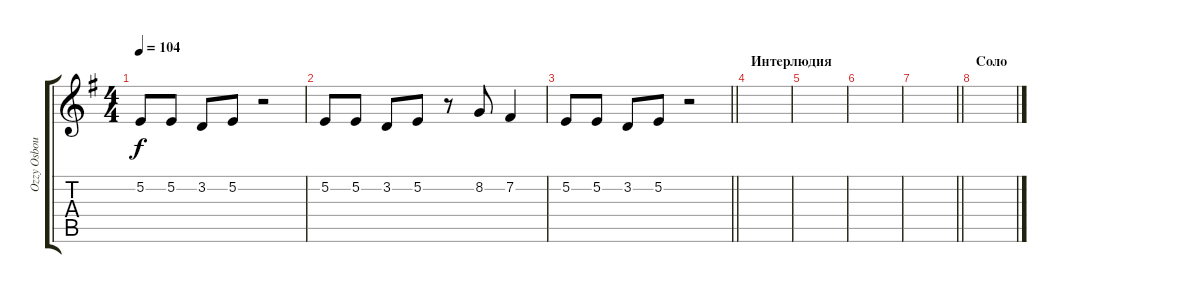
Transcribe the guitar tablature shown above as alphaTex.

\track ("Ozzy Osbourne" "Ozzy Osbou") {instrument viola}
\staff {score tabs}
\tuning (E4 B3 G3 D3 A2 E2) {hide}
\ts (4 4)
\tempo 104
\clef g2
\ks g
5.2.8{dy f} 5.2.8 3.2.8 5.2.8 r.2 |
5.2.8 5.2.8 3.2.8 5.2.8 r.8 8.2.8 7.2.4 |
\barLineRight lightlight
5.2.8 5.2.8 3.2.8 5.2.8 r.2 |
\section ("" "Интерлюдия")
|
|
|
\barLineRight lightlight
|
\section ("" "Соло")
